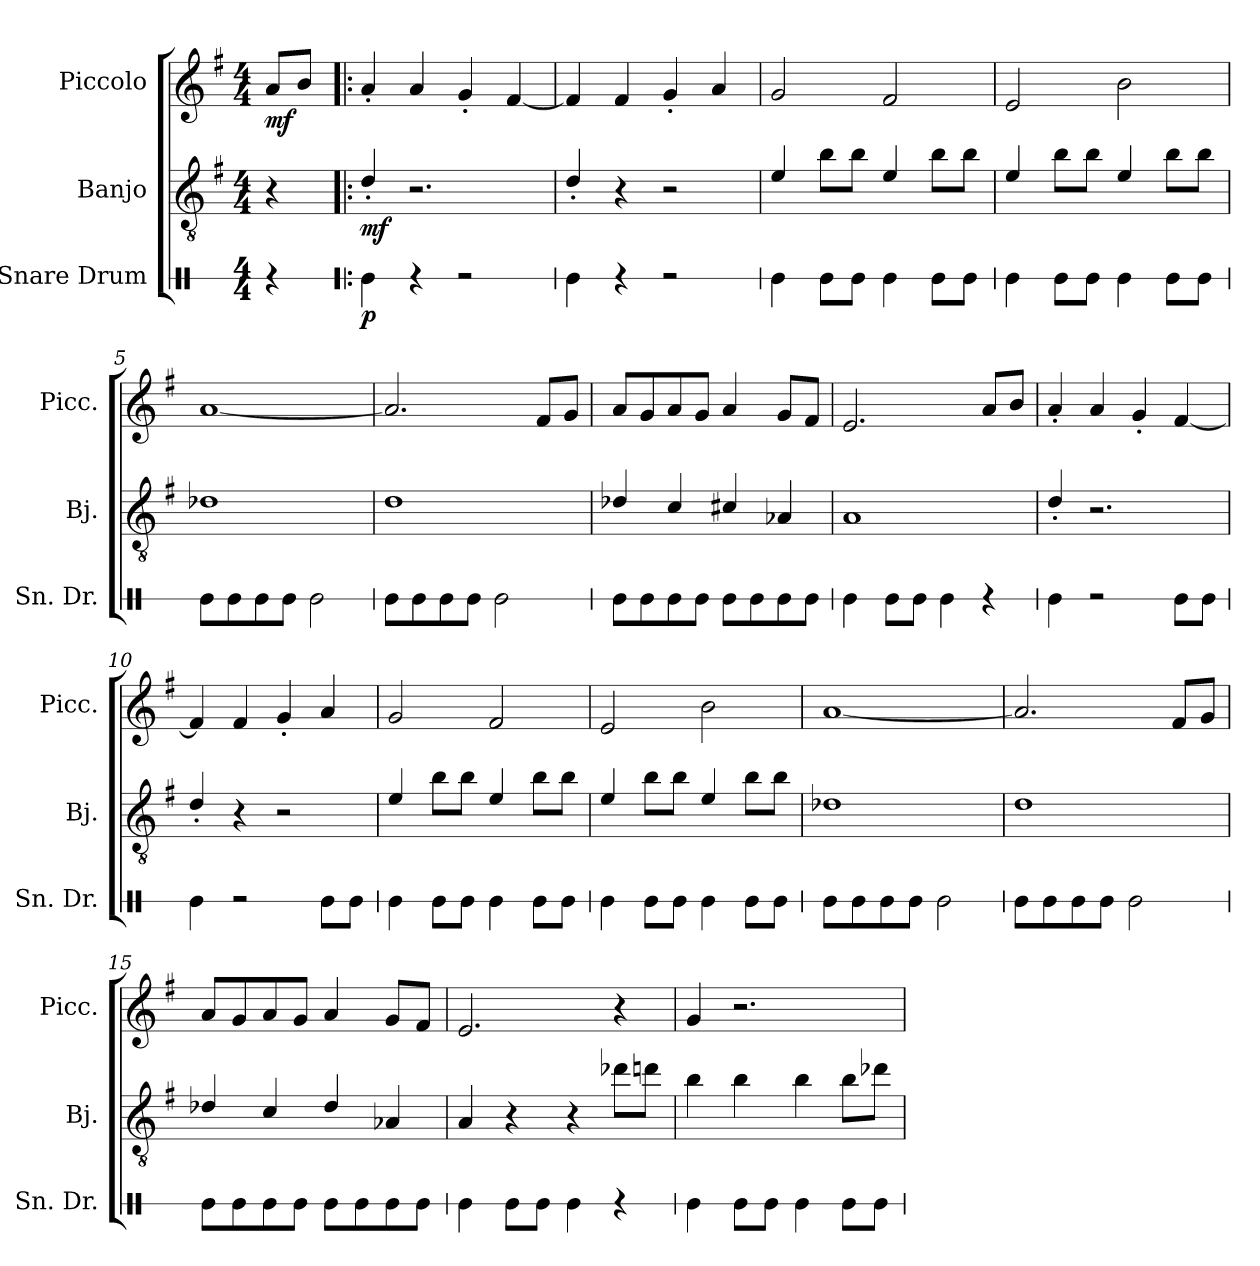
**kern	**dynam	**kern	**dynam	**kern	**dynam
*part3	*part3	*part2	*part2	*part1	*part1
*staff3	*staff3	*staff2	*staff2	*staff1	*staff1
*I"Snare Drum	*	*I"Banjo	*	*I"Piccolo	*
*I'Sn. Dr.	*	*I'Bj.	*	*I'Picc.	*
*stria1	*	*	*	*	*
*clefX	*	*clefGv2	*	*clefG2	*
*	*	*ITrd7c12	*	*ITrd-7c-12	*
*k[]	*	*k[f#]	*	*k[f#]	*
*M4/4	*	*M4/4	*	*M4/4	*
*MM200	*	*MM200	*	*MM200	*
=	=	=	=	=	=
!	!	!	!	!	!LO:DY:b
4r	.	4r	.	8aa/L	mf
.	.	.	.	8bb/J	.
=1!|:	=1!|:	=1!|:	=1!|:	=1!|:	=1!|:
!	!LO:DY:b	!	!LO:DY:b	!	!
4Re\	p	4D'/	mf	4aa'/	.
4r	.	2.r	.	4aa/	.
2r	.	.	.	4gg'/	.
.	.	.	.	[4ff#/	.
=2	=2	=2	=2	=2	=2
4Re\	.	4D'/	.	4ff#/]	.
4r	.	4r	.	4ff#/	.
2r	.	2r	.	4gg'/	.
.	.	.	.	4aa/	.
=3	=3	=3	=3	=3	=3
4Re\	.	4E/	.	2gg/	.
8Re\L	.	8B\L	.	.	.
8Re\J	.	8B\J	.	.	.
4Re\	.	4E/	.	2ff#/	.
8Re\L	.	8B\L	.	.	.
8Re\J	.	8B\J	.	.	.
=4	=4	=4	=4	=4	=4
4Re\	.	4E/	.	2ee/	.
8Re\L	.	8B\L	.	.	.
8Re\J	.	8B\J	.	.	.
4Re\	.	4E/	.	2bb\	.
8Re\L	.	8B\L	.	.	.
8Re\J	.	8B\J	.	.	.
=5	=5	=5	=5	=5	=5
8Re\L	.	1D-X	.	[1aa	.
8Re\	.	.	.	.	.
8Re\	.	.	.	.	.
8Re\J	.	.	.	.	.
2Re\	.	.	.	.	.
=6	=6	=6	=6	=6	=6
8Re\L	.	1D	.	2.aa/]	.
8Re\	.	.	.	.	.
8Re\	.	.	.	.	.
8Re\J	.	.	.	.	.
2Re\	.	.	.	.	.
.	.	.	.	8ff#/L	.
.	.	.	.	8gg/J	.
!!LO:LB:g=z
=7	=7	=7	=7	=7	=7
8Re\L	.	4D-X/	.	8aa/L	.
8Re\	.	.	.	8gg/	.
8Re\	.	4C/	.	8aa/	.
8Re\J	.	.	.	8gg/J	.
8Re\L	.	4C#X/	.	4aa/	.
8Re\	.	.	.	.	.
8Re\	.	4AA-X/	.	8gg/L	.
8Re\J	.	.	.	8ff#/J	.
=8	=8	=8	=8	=8	=8
4Re\	.	1AA	.	2.ee/	.
8Re\L	.	.	.	.	.
8Re\J	.	.	.	.	.
4Re\	.	.	.	.	.
4r	.	.	.	8aa/L	.
.	.	.	.	8bb/J	.
=9	=9	=9	=9	=9	=9
4Re\	.	4D'/	.	4aa'/	.
2r	.	2.r	.	4aa/	.
.	.	.	.	4gg'/	.
8Re\L	.	.	.	[4ff#/	.
8Re\J	.	.	.	.	.
=10	=10	=10	=10	=10	=10
4Re\	.	4D'/	.	4ff#/]	.
2r	.	4r	.	4ff#/	.
.	.	2r	.	4gg'/	.
8Re\L	.	.	.	4aa/	.
8Re\J	.	.	.	.	.
=11	=11	=11	=11	=11	=11
4Re\	.	4E/	.	2gg/	.
8Re\L	.	8B\L	.	.	.
8Re\J	.	8B\J	.	.	.
4Re\	.	4E/	.	2ff#/	.
8Re\L	.	8B\L	.	.	.
8Re\J	.	8B\J	.	.	.
=12	=12	=12	=12	=12	=12
4Re\	.	4E/	.	2ee/	.
8Re\L	.	8B\L	.	.	.
8Re\J	.	8B\J	.	.	.
4Re\	.	4E/	.	2bb\	.
8Re\L	.	8B\L	.	.	.
8Re\J	.	8B\J	.	.	.
!!LO:LB:g=z
=13	=13	=13	=13	=13	=13
8Re\L	.	1D-X	.	[1aa	.
8Re\	.	.	.	.	.
8Re\	.	.	.	.	.
8Re\J	.	.	.	.	.
2Re\	.	.	.	.	.
=14	=14	=14	=14	=14	=14
8Re\L	.	1D	.	2.aa/]	.
8Re\	.	.	.	.	.
8Re\	.	.	.	.	.
8Re\J	.	.	.	.	.
2Re\	.	.	.	.	.
.	.	.	.	8ff#/L	.
.	.	.	.	8gg/J	.
=15	=15	=15	=15	=15	=15
8Re\L	.	4D-X/	.	8aa/L	.
8Re\	.	.	.	8gg/	.
8Re\	.	4C/	.	8aa/	.
8Re\J	.	.	.	8gg/J	.
8Re\L	.	4D-/	.	4aa/	.
8Re\	.	.	.	.	.
8Re\	.	4AA-X/	.	8gg/L	.
8Re\J	.	.	.	8ff#/J	.
=16	=16	=16	=16	=16	=16
4Re\	.	4AA/	.	2.ee/	.
8Re\L	.	4r	.	.	.
8Re\J	.	.	.	.	.
4Re\	.	4r	.	.	.
4r	.	8d-X\L	.	4r	.
.	.	8dn\J	.	.	.
=17	=17	=17	=17	=17	=17
4Re\	.	4B\	.	4gg/	.
8Re\L	.	4B\	.	2.r	.
8Re\J	.	.	.	.	.
4Re\	.	4B\	.	.	.
8Re\L	.	8B\L	.	.	.
8Re\J	.	8d-X\J	.	.	.
=	=	=	=	=	=
*-	*-	*-	*-	*-	*-
